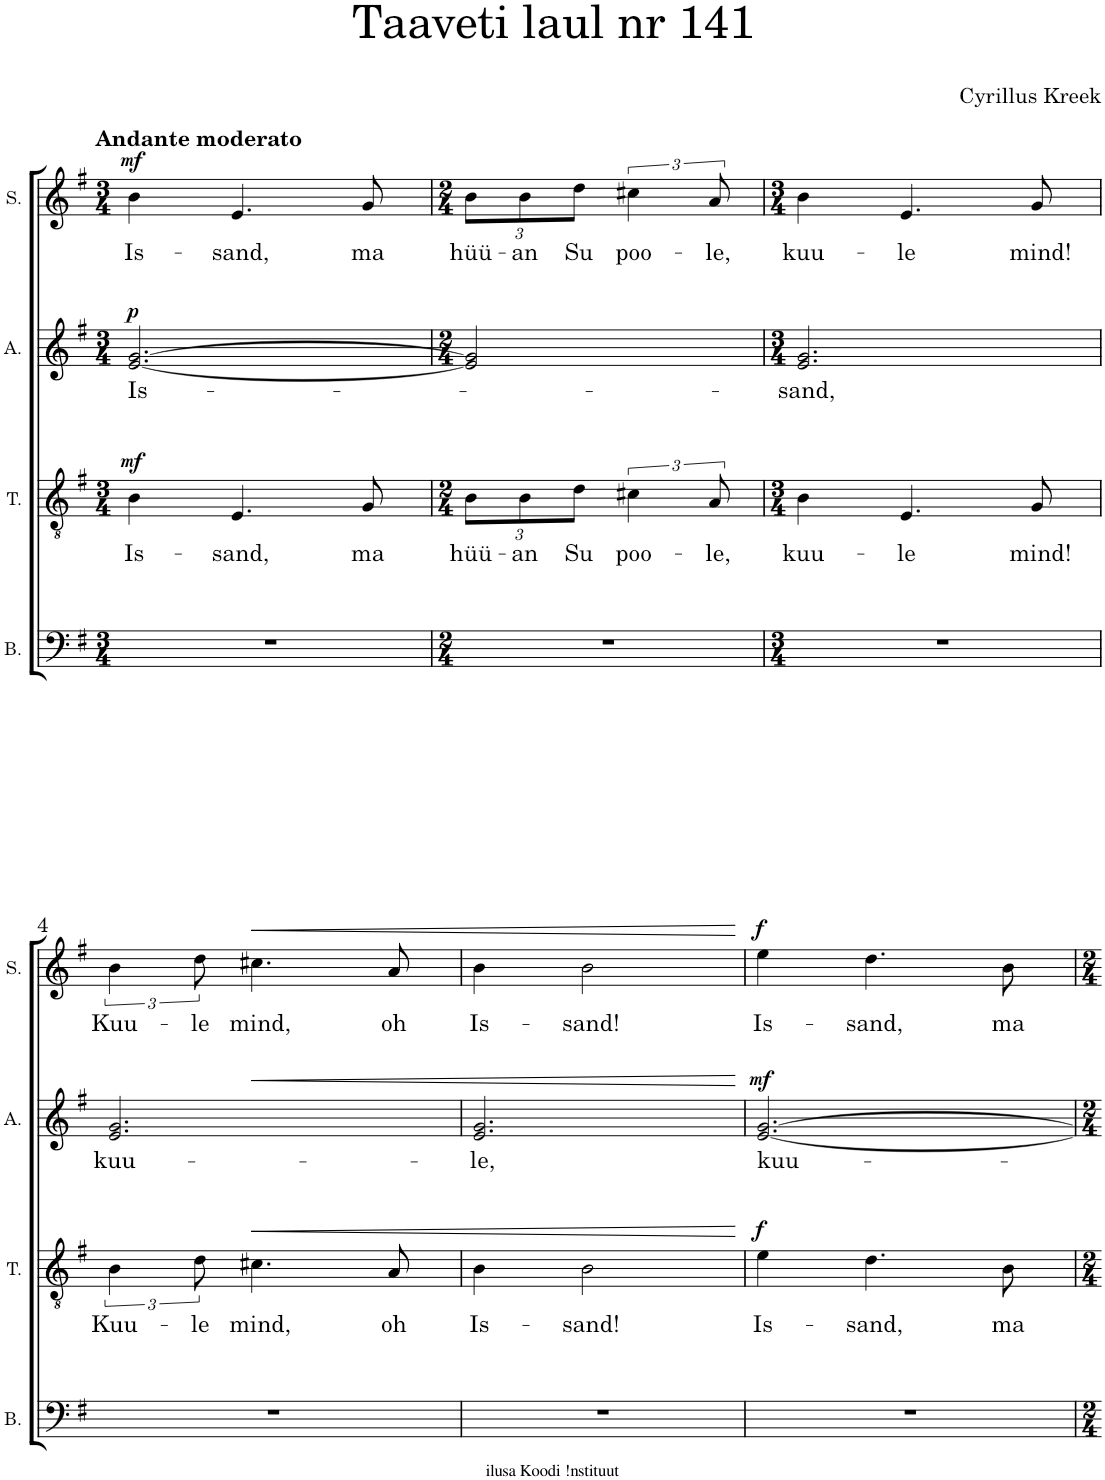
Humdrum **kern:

**kern	**kern	**text	**dynam	**kern	**text	**dynam	**kern	**text	**dynam
*part4	*part3	*part3	*part3	*part2	*part2	*part2	*part1	*part1	*part1
*staff4	*staff3	*staff3	*staff3	*staff2	*staff2	*staff2	*staff1	*staff1	*staff1
*I"B.	*I"T.	*	*	*I"A.	*	*	*I"S.	*	*
*I'B.	*I'T.	*	*	*I'A.	*	*	*I'S.	*	*
*clefF4	*clefGv2	*	*	*clefG2	*	*	*clefG2	*	*
*k[f#]	*k[f#]	*	*	*k[f#]	*	*	*k[f#]	*	*
*M3/4	*M3/4	*	*	*M3/4	*	*	*M3/4	*	*
=1	=1	=1	=1	=1	=1	=1	=1	=1	=1
!	!	!	!	!	!	!	!LO:TX:a:B:t=Andante moderato	!	!
!	!	!LO:LY:b	!LO:DY:a	!	!LO:LY:b	!LO:DY:a	!	!LO:LY:b	!LO:DY:a
2.r	4B\	Is-	mf	[2.e/ [2.g/	Is-	p	4b\	Is-	mf
!	!	!LO:LY:b	!	!	!	!	!	!LO:LY:b	!
.	4.E/	-sand,	.	.	.	.	4.e/	-sand,	.
!	!	!LO:LY:b	!	!	!	!	!	!LO:LY:b	!
.	8G/	ma	.	.	.	.	8g/	ma	.
=2	=2	=2	=2	=2	=2	=2	=2	=2	=2
*M2/4	*M2/4	*	*	*M2/4	*	*	*M2/4	*	*
*	*Xbrackettup	*	*	*	*	*	*	*	*
!	!	!LO:LY:b	!	!	!	!	!	!	!
*	*	*	*	*	*	*	*Xbrackettup	*	*
!	!	!	!	!	!	!	!	!LO:LY:b	!
2r	12B\L	hüü-	.	2e/] 2g/]	.	.	12b\L	hüü-	.
!	!	!LO:LY:b	!	!	!	!	!	!LO:LY:b	!
.	12B\	-an	.	.	.	.	12b\	-an	.
!	!	!LO:LY:b	!	!	!	!	!	!LO:LY:b	!
.	12d\J	Su	.	.	.	.	12dd\J	Su	.
*	*brackettup	*	*	*	*	*	*	*	*
!	!	!LO:LY:b	!	!	!	!	!	!	!
*	*	*	*	*	*	*	*brackettup	*	*
!	!	!	!	!	!	!	!	!LO:LY:b	!
.	6c#X\	poo-	.	.	.	.	6cc#X\	poo-	.
!	!	!LO:LY:b	!	!	!	!	!	!LO:LY:b	!
.	12A/	-le,	.	.	.	.	12a/	-le,	.
=3	=3	=3	=3	=3	=3	=3	=3	=3	=3
*M3/4	*M3/4	*	*	*M3/4	*	*	*M3/4	*	*
!	!	!LO:LY:b	!	!	!LO:LY:b	!	!	!LO:LY:b	!
2.r	4B\	kuu-	.	2.e/ 2.g/	-sand,	.	4b\	kuu-	.
!	!	!LO:LY:b	!	!	!	!	!	!LO:LY:b	!
.	4.E/	-le	.	.	.	.	4.e/	-le	.
!	!	!LO:LY:b	!	!	!	!	!	!LO:LY:b	!
.	8G/	mind!	.	.	.	.	8g/	mind!	.
!!LO:LB:g=z
=4	=4	=4	=4	=4	=4	=4	=4	=4	=4
!	!	!LO:LY:b	!	!	!LO:LY:b	!	!	!LO:LY:b	!
2.r	6B\	Kuu-	.	2.e/ 2.g/	kuu-	.	6b\	Kuu-	.
!	!	!LO:LY:b	!	!	!	!	!	!LO:LY:b	!
.	12d\	-le	.	.	.	.	12dd\	-le	.
!	!	!LO:LY:b	!LO:HP:b	!	!	!	!	!LO:LY:b	!LO:HP:b
.	4.c#X\	mind,	<	.	.	.	4.cc#X\	mind,	<
!	!	!LO:LY:b	!	!	!	!	!	!LO:LY:b	!
.	8A/	oh	.	.	.	.	8a/	oh	.
=5	=5	=5	=5	=5	=5	=5	=5	=5	=5
!	!	!LO:LY:b	!	!	!LO:LY:b	!LO:HP:b	!	!LO:LY:b	!
2.r	4B\	Is-	.	2.e/ 2.g/	-le,	<	4b\	Is-	.
!	!	!LO:LY:b	!	!	!	!	!	!LO:LY:b	!
.	2B\	-sand!	.	.	.	.	2b\	-sand!	.
.	.	.	[	.	.	[	.	.	[
=6	=6	=6	=6	=6	=6	=6	=6	=6	=6
!	!	!LO:LY:b	!LO:DY:a	!	!LO:LY:b	!LO:DY:a	!	!LO:LY:b	!LO:DY:a
2.r	4e\	Is-	f	[2.e/ [2.g/	kuu-	mf	4ee\	Is-	f
!	!	!LO:LY:b	!	!	!	!	!	!LO:LY:b	!
.	4.d\	-sand,	.	.	.	.	4.dd\	-sand,	.
!	!	!LO:LY:b	!	!	!	!	!	!LO:LY:b	!
.	8B\	ma	.	.	.	.	8b\	ma	.
=	=	=	=	=	=	=	=	=	=
*-	*-	*-	*-	*-	*-	*-	*-	*-	*-
